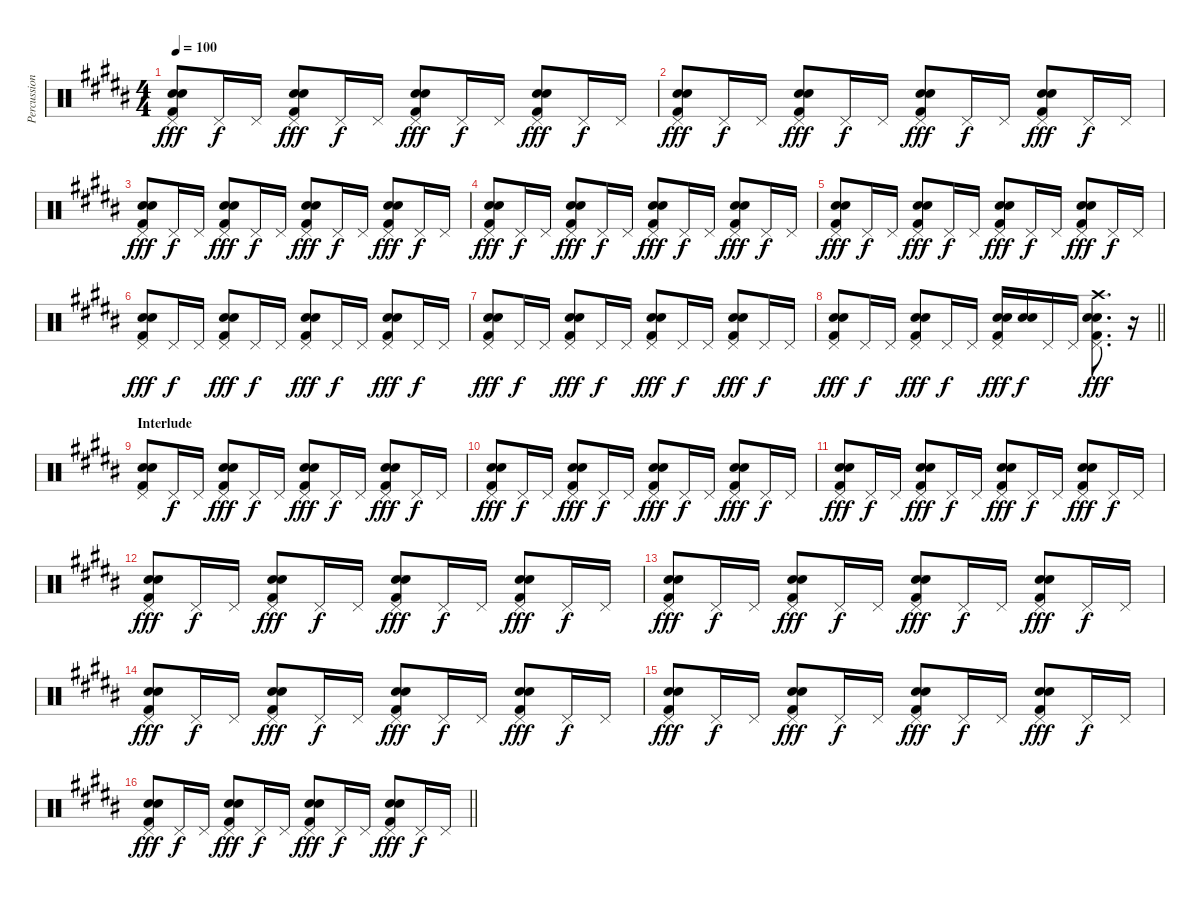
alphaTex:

\track ("Percussion" "Percussion") {instrument percussion}
\staff {score}
\articulation defaults
\ts (4 4)
\tempo 100
\clef neutral
\ks b
("Pedal Hi-Hat (hit)" "Snare (hit) 2" "Electric Snare (hit)" "Kick (hit) 2").8{dy fff} "Pedal Hi-Hat (hit)".16{dy f} "Pedal Hi-Hat (hit)".16 ("Pedal Hi-Hat (hit)" "Snare (hit) 2" "Electric Snare (hit)" "Kick (hit) 2").8{dy fff} "Pedal Hi-Hat (hit)".16{dy f} "Pedal Hi-Hat (hit)".16 ("Pedal Hi-Hat (hit)" "Snare (hit) 2" "Electric Snare (hit)" "Kick (hit) 2").8{dy fff} "Pedal Hi-Hat (hit)".16{dy f} "Pedal Hi-Hat (hit)".16 ("Pedal Hi-Hat (hit)" "Snare (hit) 2" "Electric Snare (hit)" "Kick (hit) 2").8{dy fff} "Pedal Hi-Hat (hit)".16{dy f} "Pedal Hi-Hat (hit)".16 |
("Pedal Hi-Hat (hit)" "Snare (hit) 2" "Electric Snare (hit)" "Kick (hit) 2").8{dy fff} "Pedal Hi-Hat (hit)".16{dy f} "Pedal Hi-Hat (hit)".16 ("Pedal Hi-Hat (hit)" "Snare (hit) 2" "Electric Snare (hit)" "Kick (hit) 2").8{dy fff} "Pedal Hi-Hat (hit)".16{dy f} "Pedal Hi-Hat (hit)".16 ("Pedal Hi-Hat (hit)" "Snare (hit) 2" "Electric Snare (hit)" "Kick (hit) 2").8{dy fff} "Pedal Hi-Hat (hit)".16{dy f} "Pedal Hi-Hat (hit)".16 ("Pedal Hi-Hat (hit)" "Snare (hit) 2" "Electric Snare (hit)" "Kick (hit) 2").8{dy fff} "Pedal Hi-Hat (hit)".16{dy f} "Pedal Hi-Hat (hit)".16 |
("Pedal Hi-Hat (hit)" "Snare (hit) 2" "Electric Snare (hit)" "Kick (hit) 2").8{dy fff} "Pedal Hi-Hat (hit)".16{dy f} "Pedal Hi-Hat (hit)".16 ("Pedal Hi-Hat (hit)" "Snare (hit) 2" "Electric Snare (hit)" "Kick (hit) 2").8{dy fff} "Pedal Hi-Hat (hit)".16{dy f} "Pedal Hi-Hat (hit)".16 ("Pedal Hi-Hat (hit)" "Snare (hit) 2" "Electric Snare (hit)" "Kick (hit) 2").8{dy fff} "Pedal Hi-Hat (hit)".16{dy f} "Pedal Hi-Hat (hit)".16 ("Pedal Hi-Hat (hit)" "Snare (hit) 2" "Electric Snare (hit)" "Kick (hit) 2").8{dy fff} "Pedal Hi-Hat (hit)".16{dy f} "Pedal Hi-Hat (hit)".16 |
("Pedal Hi-Hat (hit)" "Snare (hit) 2" "Electric Snare (hit)" "Kick (hit) 2").8{dy fff} "Pedal Hi-Hat (hit)".16{dy f} "Pedal Hi-Hat (hit)".16 ("Pedal Hi-Hat (hit)" "Snare (hit) 2" "Electric Snare (hit)" "Kick (hit) 2").8{dy fff} "Pedal Hi-Hat (hit)".16{dy f} "Pedal Hi-Hat (hit)".16 ("Pedal Hi-Hat (hit)" "Snare (hit) 2" "Electric Snare (hit)" "Kick (hit) 2").8{dy fff} "Pedal Hi-Hat (hit)".16{dy f} "Pedal Hi-Hat (hit)".16 ("Pedal Hi-Hat (hit)" "Snare (hit) 2" "Electric Snare (hit)" "Kick (hit) 2").8{dy fff} "Pedal Hi-Hat (hit)".16{dy f} "Pedal Hi-Hat (hit)".16 |
("Pedal Hi-Hat (hit)" "Snare (hit) 2" "Electric Snare (hit)" "Kick (hit) 2").8{dy fff} "Pedal Hi-Hat (hit)".16{dy f} "Pedal Hi-Hat (hit)".16 ("Pedal Hi-Hat (hit)" "Snare (hit) 2" "Electric Snare (hit)" "Kick (hit) 2").8{dy fff} "Pedal Hi-Hat (hit)".16{dy f} "Pedal Hi-Hat (hit)".16 ("Pedal Hi-Hat (hit)" "Snare (hit) 2" "Electric Snare (hit)" "Kick (hit) 2").8{dy fff} "Pedal Hi-Hat (hit)".16{dy f} "Pedal Hi-Hat (hit)".16 ("Pedal Hi-Hat (hit)" "Snare (hit) 2" "Electric Snare (hit)" "Kick (hit) 2").8{dy fff} "Pedal Hi-Hat (hit)".16{dy f} "Pedal Hi-Hat (hit)".16 |
("Pedal Hi-Hat (hit)" "Snare (hit) 2" "Electric Snare (hit)" "Kick (hit) 2").8{dy fff} "Pedal Hi-Hat (hit)".16{dy f} "Pedal Hi-Hat (hit)".16 ("Pedal Hi-Hat (hit)" "Snare (hit) 2" "Electric Snare (hit)" "Kick (hit) 2").8{dy fff} "Pedal Hi-Hat (hit)".16{dy f} "Pedal Hi-Hat (hit)".16 ("Pedal Hi-Hat (hit)" "Snare (hit) 2" "Electric Snare (hit)" "Kick (hit) 2").8{dy fff} "Pedal Hi-Hat (hit)".16{dy f} "Pedal Hi-Hat (hit)".16 ("Pedal Hi-Hat (hit)" "Snare (hit) 2" "Electric Snare (hit)" "Kick (hit) 2").8{dy fff} "Pedal Hi-Hat (hit)".16{dy f} "Pedal Hi-Hat (hit)".16 |
("Pedal Hi-Hat (hit)" "Snare (hit) 2" "Electric Snare (hit)" "Kick (hit) 2").8{dy fff} "Pedal Hi-Hat (hit)".16{dy f} "Pedal Hi-Hat (hit)".16 ("Pedal Hi-Hat (hit)" "Snare (hit) 2" "Electric Snare (hit)" "Kick (hit) 2").8{dy fff} "Pedal Hi-Hat (hit)".16{dy f} "Pedal Hi-Hat (hit)".16 ("Pedal Hi-Hat (hit)" "Snare (hit) 2" "Electric Snare (hit)" "Kick (hit) 2").8{dy fff} "Pedal Hi-Hat (hit)".16{dy f} "Pedal Hi-Hat (hit)".16 ("Pedal Hi-Hat (hit)" "Snare (hit) 2" "Electric Snare (hit)" "Kick (hit) 2").8{dy fff} "Pedal Hi-Hat (hit)".16{dy f} "Pedal Hi-Hat (hit)".16 |
\barLineRight lightlight
("Pedal Hi-Hat (hit)" "Snare (hit) 2" "Electric Snare (hit)" "Kick (hit) 2").8{dy fff} "Pedal Hi-Hat (hit)".16{dy f} "Pedal Hi-Hat (hit)".16 ("Pedal Hi-Hat (hit)" "Snare (hit) 2" "Electric Snare (hit)" "Kick (hit) 2").8{dy fff} "Pedal Hi-Hat (hit)".16{dy f} "Pedal Hi-Hat (hit)".16 ("Pedal Hi-Hat (hit)" "Snare (hit) 2" "Electric Snare (hit)" "Kick (hit) 2").16{dy fff} ("Snare (hit) 2" "Electric Snare (hit)").16{dy f} "Pedal Hi-Hat (hit)".16 "Pedal Hi-Hat (hit)".16 ("Pedal Hi-Hat (hit)" "Snare (hit) 2" "Electric Snare (hit)" "Crash high (hit)" "Kick (hit) 2").8{d dy fff} r.16 |
\section ("" "Interlude")
("Pedal Hi-Hat (hit)" "Snare (hit) 2" "Electric Snare (hit)" "Kick (hit) 2").8 "Pedal Hi-Hat (hit)".16{dy f} "Pedal Hi-Hat (hit)".16 ("Pedal Hi-Hat (hit)" "Snare (hit) 2" "Electric Snare (hit)" "Kick (hit) 2").8{dy fff} "Pedal Hi-Hat (hit)".16{dy f} "Pedal Hi-Hat (hit)".16 ("Pedal Hi-Hat (hit)" "Snare (hit) 2" "Electric Snare (hit)" "Kick (hit) 2").8{dy fff} "Pedal Hi-Hat (hit)".16{dy f} "Pedal Hi-Hat (hit)".16 ("Pedal Hi-Hat (hit)" "Snare (hit) 2" "Electric Snare (hit)" "Kick (hit) 2").8{dy fff} "Pedal Hi-Hat (hit)".16{dy f} "Pedal Hi-Hat (hit)".16 |
("Pedal Hi-Hat (hit)" "Snare (hit) 2" "Electric Snare (hit)" "Kick (hit) 2").8{dy fff} "Pedal Hi-Hat (hit)".16{dy f} "Pedal Hi-Hat (hit)".16 ("Pedal Hi-Hat (hit)" "Snare (hit) 2" "Electric Snare (hit)" "Kick (hit) 2").8{dy fff} "Pedal Hi-Hat (hit)".16{dy f} "Pedal Hi-Hat (hit)".16 ("Pedal Hi-Hat (hit)" "Snare (hit) 2" "Electric Snare (hit)" "Kick (hit) 2").8{dy fff} "Pedal Hi-Hat (hit)".16{dy f} "Pedal Hi-Hat (hit)".16 ("Pedal Hi-Hat (hit)" "Snare (hit) 2" "Electric Snare (hit)" "Kick (hit) 2").8{dy fff} "Pedal Hi-Hat (hit)".16{dy f} "Pedal Hi-Hat (hit)".16 |
("Pedal Hi-Hat (hit)" "Snare (hit) 2" "Electric Snare (hit)" "Kick (hit) 2").8{dy fff} "Pedal Hi-Hat (hit)".16{dy f} "Pedal Hi-Hat (hit)".16 ("Pedal Hi-Hat (hit)" "Snare (hit) 2" "Electric Snare (hit)" "Kick (hit) 2").8{dy fff} "Pedal Hi-Hat (hit)".16{dy f} "Pedal Hi-Hat (hit)".16 ("Pedal Hi-Hat (hit)" "Snare (hit) 2" "Electric Snare (hit)" "Kick (hit) 2").8{dy fff} "Pedal Hi-Hat (hit)".16{dy f} "Pedal Hi-Hat (hit)".16 ("Pedal Hi-Hat (hit)" "Snare (hit) 2" "Electric Snare (hit)" "Kick (hit) 2").8{dy fff} "Pedal Hi-Hat (hit)".16{dy f} "Pedal Hi-Hat (hit)".16 |
("Pedal Hi-Hat (hit)" "Snare (hit) 2" "Electric Snare (hit)" "Kick (hit) 2").8{dy fff} "Pedal Hi-Hat (hit)".16{dy f} "Pedal Hi-Hat (hit)".16 ("Pedal Hi-Hat (hit)" "Snare (hit) 2" "Electric Snare (hit)" "Kick (hit) 2").8{dy fff} "Pedal Hi-Hat (hit)".16{dy f} "Pedal Hi-Hat (hit)".16 ("Pedal Hi-Hat (hit)" "Snare (hit) 2" "Electric Snare (hit)" "Kick (hit) 2").8{dy fff} "Pedal Hi-Hat (hit)".16{dy f} "Pedal Hi-Hat (hit)".16 ("Pedal Hi-Hat (hit)" "Snare (hit) 2" "Electric Snare (hit)" "Kick (hit) 2").8{dy fff} "Pedal Hi-Hat (hit)".16{dy f} "Pedal Hi-Hat (hit)".16 |
("Pedal Hi-Hat (hit)" "Snare (hit) 2" "Electric Snare (hit)" "Kick (hit) 2").8{dy fff} "Pedal Hi-Hat (hit)".16{dy f} "Pedal Hi-Hat (hit)".16 ("Pedal Hi-Hat (hit)" "Snare (hit) 2" "Electric Snare (hit)" "Kick (hit) 2").8{dy fff} "Pedal Hi-Hat (hit)".16{dy f} "Pedal Hi-Hat (hit)".16 ("Pedal Hi-Hat (hit)" "Snare (hit) 2" "Electric Snare (hit)" "Kick (hit) 2").8{dy fff} "Pedal Hi-Hat (hit)".16{dy f} "Pedal Hi-Hat (hit)".16 ("Pedal Hi-Hat (hit)" "Snare (hit) 2" "Electric Snare (hit)" "Kick (hit) 2").8{dy fff} "Pedal Hi-Hat (hit)".16{dy f} "Pedal Hi-Hat (hit)".16 |
("Pedal Hi-Hat (hit)" "Snare (hit) 2" "Electric Snare (hit)" "Kick (hit) 2").8{dy fff} "Pedal Hi-Hat (hit)".16{dy f} "Pedal Hi-Hat (hit)".16 ("Pedal Hi-Hat (hit)" "Snare (hit) 2" "Electric Snare (hit)" "Kick (hit) 2").8{dy fff} "Pedal Hi-Hat (hit)".16{dy f} "Pedal Hi-Hat (hit)".16 ("Pedal Hi-Hat (hit)" "Snare (hit) 2" "Electric Snare (hit)" "Kick (hit) 2").8{dy fff} "Pedal Hi-Hat (hit)".16{dy f} "Pedal Hi-Hat (hit)".16 ("Pedal Hi-Hat (hit)" "Snare (hit) 2" "Electric Snare (hit)" "Kick (hit) 2").8{dy fff} "Pedal Hi-Hat (hit)".16{dy f} "Pedal Hi-Hat (hit)".16 |
("Pedal Hi-Hat (hit)" "Snare (hit) 2" "Electric Snare (hit)" "Kick (hit) 2").8{dy fff} "Pedal Hi-Hat (hit)".16{dy f} "Pedal Hi-Hat (hit)".16 ("Pedal Hi-Hat (hit)" "Snare (hit) 2" "Electric Snare (hit)" "Kick (hit) 2").8{dy fff} "Pedal Hi-Hat (hit)".16{dy f} "Pedal Hi-Hat (hit)".16 ("Pedal Hi-Hat (hit)" "Snare (hit) 2" "Electric Snare (hit)" "Kick (hit) 2").8{dy fff} "Pedal Hi-Hat (hit)".16{dy f} "Pedal Hi-Hat (hit)".16 ("Pedal Hi-Hat (hit)" "Snare (hit) 2" "Electric Snare (hit)" "Kick (hit) 2").8{dy fff} "Pedal Hi-Hat (hit)".16{dy f} "Pedal Hi-Hat (hit)".16 |
\barLineRight lightlight
("Pedal Hi-Hat (hit)" "Snare (hit) 2" "Electric Snare (hit)" "Kick (hit) 2").8{dy fff} "Pedal Hi-Hat (hit)".16{dy f} "Pedal Hi-Hat (hit)".16 ("Pedal Hi-Hat (hit)" "Snare (hit) 2" "Electric Snare (hit)" "Kick (hit) 2").8{dy fff} "Pedal Hi-Hat (hit)".16{dy f} "Pedal Hi-Hat (hit)".16 ("Pedal Hi-Hat (hit)" "Snare (hit) 2" "Electric Snare (hit)" "Kick (hit) 2").8{dy fff} "Pedal Hi-Hat (hit)".16{dy f} "Pedal Hi-Hat (hit)".16 ("Pedal Hi-Hat (hit)" "Snare (hit) 2" "Electric Snare (hit)" "Kick (hit) 2").8{dy fff} "Pedal Hi-Hat (hit)".16{dy f} "Pedal Hi-Hat (hit)".16
